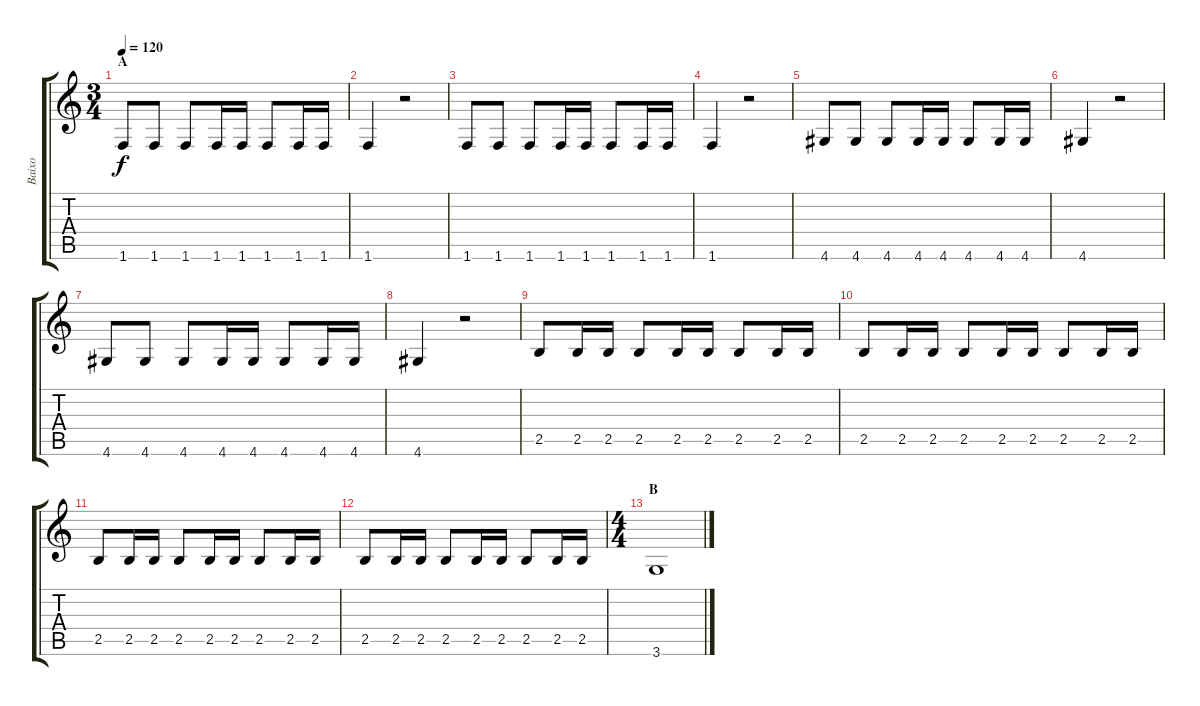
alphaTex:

\track ("Baixo" "Baixo") {instrument electricbassfinger}
\staff {score tabs}
\tuning (E4 B3 G3 D3 A2 E2) {hide}
\ts (3 4)
\section ("" "A")
\tempo 120
\clef g2
\ks c
1.6.8{dy f instrument electricbassfinger} 1.6.8 1.6.8 1.6.16 1.6.16 1.6.8 1.6.16 1.6.16 |
1.6.4 r.2 |
1.6.8 1.6.8 1.6.8 1.6.16 1.6.16 1.6.8 1.6.16 1.6.16 |
1.6.4 r.2 |
4.6.8 4.6.8 4.6.8 4.6.16 4.6.16 4.6.8 4.6.16 4.6.16 |
4.6.4 r.2 |
4.6.8 4.6.8 4.6.8 4.6.16 4.6.16 4.6.8 4.6.16 4.6.16 |
4.6.4 r.2 |
2.5.8 2.5.16 2.5.16 2.5.8 2.5.16 2.5.16 2.5.8 2.5.16 2.5.16 |
2.5.8 2.5.16 2.5.16 2.5.8 2.5.16 2.5.16 2.5.8 2.5.16 2.5.16 |
2.5.8 2.5.16 2.5.16 2.5.8 2.5.16 2.5.16 2.5.8 2.5.16 2.5.16 |
2.5.8 2.5.16 2.5.16 2.5.8 2.5.16 2.5.16 2.5.8 2.5.16 2.5.16 |
\ts (4 4)
\section ("" "B")
3.6.1
